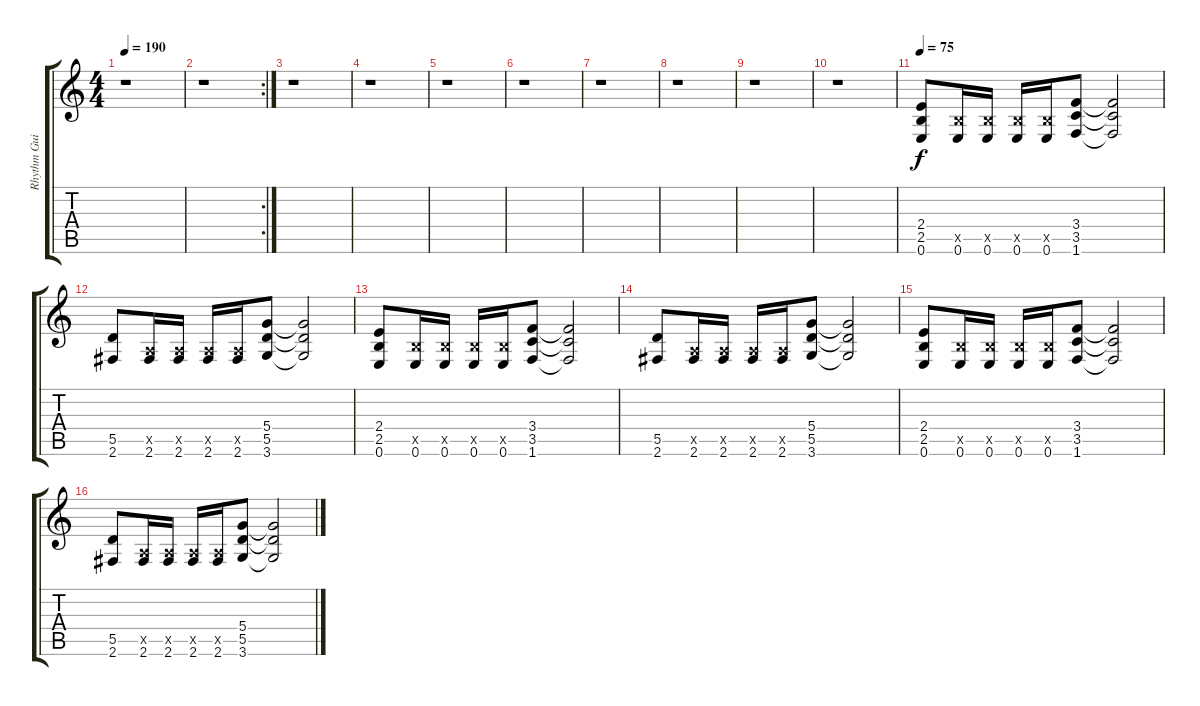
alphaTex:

\track ("Rhythm Guitar 1" "Rhythm Gui") {instrument distortionguitar}
\staff {score tabs}
\tuning (E4 B3 G3 D3 A2 E2) {hide}
\ts (4 4)
\tempo 190
\tempo 75
\tempo 190
\clef g2
\ks c
r.1{dy f instrument distortionguitar} |
\rc 2
r.1 |
r.1 |
r.1 |
r.1 |
r.1 |
r.1 |
r.1 |
r.1 |
r.1 |
\tempo 75
(2.4 2.5 0.6).8 (2.5{x} 0.6).16 (2.5{x} 0.6).16 (2.5{x} 0.6).16 (2.5{x} 0.6).16 (3.4 3.5 1.6).8 (3.4{t} 3.5{t} 1.6{t}).2 |
(5.5 2.6).8 (0.5{x} 2.6).16 (0.5{x} 2.6).16 (0.5{x} 2.6).16 (0.5{x} 2.6).16 (5.4 5.5 3.6).8 (5.4{t} 5.5{t} 3.6{t}).2 |
(2.4 2.5 0.6).8 (2.5{x} 0.6).16 (2.5{x} 0.6).16 (2.5{x} 0.6).16 (2.5{x} 0.6).16 (3.4 3.5 1.6).8 (3.4{t} 3.5{t} 1.6{t}).2 |
(5.5 2.6).8 (0.5{x} 2.6).16 (0.5{x} 2.6).16 (0.5{x} 2.6).16 (0.5{x} 2.6).16 (5.4 5.5 3.6).8 (5.4{t} 5.5{t} 3.6{t}).2 |
(2.4 2.5 0.6).8 (2.5{x} 0.6).16 (2.5{x} 0.6).16 (2.5{x} 0.6).16 (2.5{x} 0.6).16 (3.4 3.5 1.6).8 (3.4{t} 3.5{t} 1.6{t}).2 |
(5.5 2.6).8 (0.5{x} 2.6).16 (0.5{x} 2.6).16 (0.5{x} 2.6).16 (0.5{x} 2.6).16 (5.4 5.5 3.6).8 (5.4{t} 5.5{t} 3.6{t}).2
